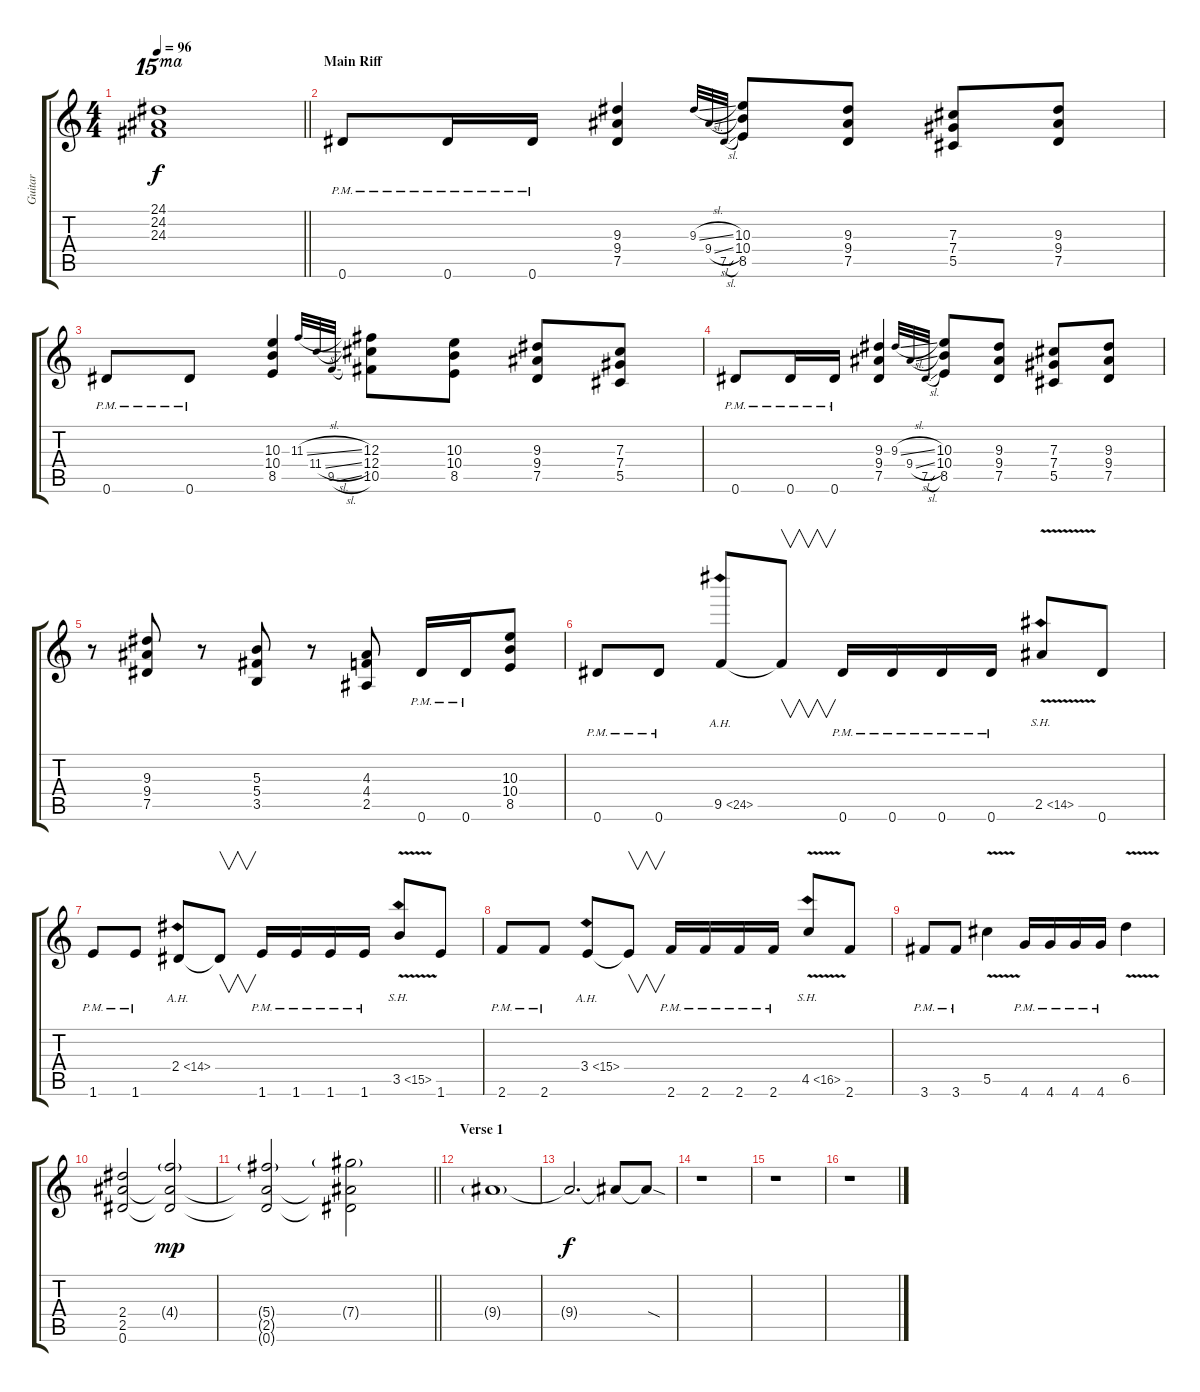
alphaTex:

\track ("Guitar" "Guitar") {instrument overdrivenguitar}
\staff {score tabs}
\tuning (Eb4 Bb3 Gb3 Db3 Ab2 Eb2) {hide}
\ts (4 4)
\tempo 96
\clef g2
\barLineRight lightlight
\ks c
(24.1{t} 24.2{t} 24.3{t}).1{ot 15ma dy f} |
\section ("" "Main Riff")
0.6{pm}.8{ot 8vb} 0.6{pm}.16{ot 8vb} 0.6{pm}.16{ot 8vb} (9.3 9.4 7.5).4 9.3{sl}.32{gr onbeat} 9.4{sl}.32{gr onbeat} 7.5{sl}.32{gr onbeat} (10.3 10.4 8.5).8 (9.3 9.4 7.5).8 (7.3 7.4 5.5).8 (9.3 9.4 7.5).8 |
0.6{pm}.8{ot 8vb} 0.6{pm}.8{ot 8vb} (10.3 10.4 8.5).4 11.3{sl}.32{gr onbeat} 11.4{sl}.32{gr onbeat} 9.5{sl}.32{gr onbeat} (12.3 12.4 10.5).8 (10.3 10.4 8.5).8 (9.3 9.4 7.5).8 (7.3 7.4 5.5).8 |
0.6{pm}.8{ot 8vb} 0.6{pm}.16{ot 8vb} 0.6{pm}.16{ot 8vb} (9.3 9.4 7.5).4 9.3{sl}.32{gr onbeat} 9.4{sl}.32{gr onbeat} 7.5{sl}.32{gr onbeat} (10.3 10.4 8.5).8 (9.3 9.4 7.5).8 (7.3 7.4 5.5).8 (9.3 9.4 7.5).8 |
r.8 (9.3 9.4 7.5).8 r.8 (5.3 5.4 3.5).8 r.8 (4.3 4.4 2.5).8 0.6{pm}.16{ot 8vb} 0.6{pm}.16{ot 8vb} (10.3 10.4 8.5).8 |
0.6{pm}.8{ot 8vb} 0.6{pm}.8{ot 8vb} 9.5{ah 15}.8 9.5{t}.8{v} 0.6{pm}.16{ot 8vb} 0.6{pm}.16{ot 8vb} 0.6{pm}.16{ot 8vb} 0.6{pm}.16{ot 8vb} 2.5{sh 12 v}.8{ot 8vb} 0.6.8{ot 8vb} |
1.6{pm}.8{ot 8vb} 1.6{pm}.8{ot 8vb} 2.4{ah 12}.8 2.4{t}.8{v} 1.6{pm}.16{ot 8vb} 1.6{pm}.16{ot 8vb} 1.6{pm}.16{ot 8vb} 1.6{pm}.16{ot 8vb} 3.5{sh 12 v}.8{ot 8vb} 1.6.8{ot 8vb} |
2.6{pm}.8{ot 8vb} 2.6{pm}.8{ot 8vb} 3.4{ah 12}.8 3.4{t}.8{v} 2.6{pm}.16{ot 8vb} 2.6{pm}.16{ot 8vb} 2.6{pm}.16{ot 8vb} 2.6{pm}.16{ot 8vb} 4.5{sh 12 v}.8{ot 8vb} 2.6.8{ot 8vb} |
3.6{pm}.8{ot 8vb} 3.6{pm}.8{ot 8vb} 5.5{v}.4{ot 8vb} 4.6{pm}.16{ot 8vb} 4.6{pm}.16{ot 8vb} 4.6{pm}.16{ot 8vb} 4.6{pm}.16{ot 8vb} 6.5{v}.4{ot 8vb} |
(2.4 2.5 0.6).2{ot 8vb} (4.4{g} 2.5{t} 0.6{t}).2{ot 8vb dy mp} |
\barLineRight lightlight
(5.4{g} 2.5{t} 0.6{t}).2{ot 8vb} (7.4{g} 2.5{t} 0.6{t}).2{ot 8vb} |
\section ("" "Verse 1")
9.4{g}.1 |
9.4{t}.2{d dy f} 9.4{t}.8 9.4{sod t}.8 |
r.1 |
r.1 |
r.1
